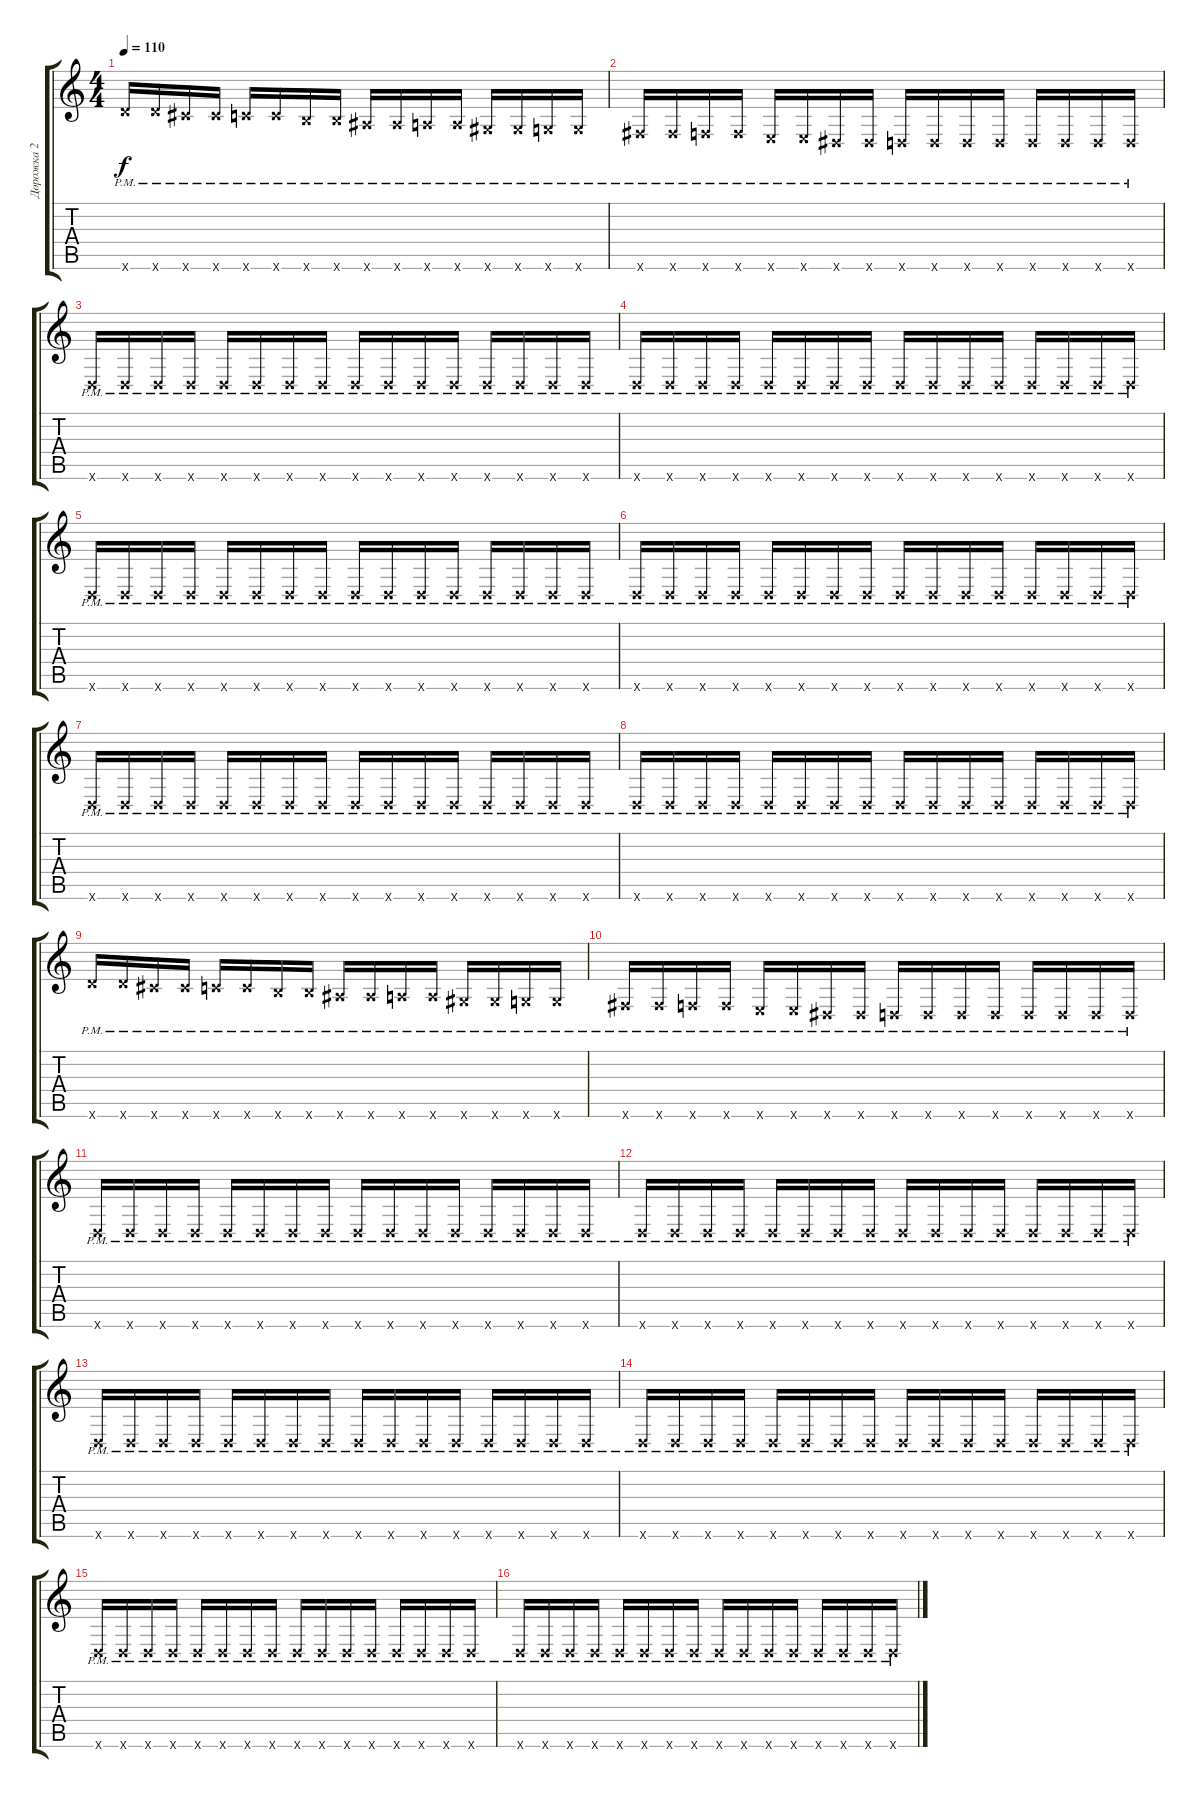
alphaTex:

\track ("Дорожка 2" "Дорожка 2") {instrument overdrivenguitar}
\staff {score tabs}
\tuning (E4 B3 G3 D3 A2 D2) {hide}
\ts (4 4)
\tempo 110
\clef g2
\ks c
12.6{pm x}.16{dy f volume 8 instrument overdrivenguitar} 12.6{pm x}.16 11.6{pm x}.16 11.6{pm x}.16 10.6{pm x}.16 10.6{pm x}.16 9.6{pm x}.16 9.6{pm x}.16 8.6{pm x}.16 8.6{pm x}.16 7.6{pm x}.16 7.6{pm x}.16 6.6{pm x}.16 6.6{pm x}.16 5.6{pm x}.16 5.6{pm x}.16 |
4.6{pm x}.16 4.6{pm x}.16 3.6{pm x}.16 3.6{pm x}.16 2.6{pm x}.16 2.6{pm x}.16 1.6{pm x}.16 1.6{pm x}.16 0.6{pm x}.16 0.6{pm x}.16 0.6{pm x}.16 0.6{pm x}.16 0.6{pm x}.16 0.6{pm x}.16 0.6{pm x}.16 0.6{pm x}.16 |
0.6{pm x}.16 0.6{pm x}.16 0.6{pm x}.16 0.6{pm x}.16 0.6{pm x}.16 0.6{pm x}.16 0.6{pm x}.16 0.6{pm x}.16 0.6{pm x}.16 0.6{pm x}.16 0.6{pm x}.16 0.6{pm x}.16 0.6{pm x}.16 0.6{pm x}.16 0.6{pm x}.16 0.6{pm x}.16 |
0.6{pm x}.16 0.6{pm x}.16 0.6{pm x}.16 0.6{pm x}.16 0.6{pm x}.16 0.6{pm x}.16 0.6{pm x}.16 0.6{pm x}.16 0.6{pm x}.16 0.6{pm x}.16 0.6{pm x}.16 0.6{pm x}.16 0.6{pm x}.16 0.6{pm x}.16 0.6{pm x}.16 0.6{pm x}.16 |
0.6{pm x}.16 0.6{pm x}.16 0.6{pm x}.16 0.6{pm x}.16 0.6{pm x}.16 0.6{pm x}.16 0.6{pm x}.16 0.6{pm x}.16 0.6{pm x}.16 0.6{pm x}.16 0.6{pm x}.16 0.6{pm x}.16 0.6{pm x}.16 0.6{pm x}.16 0.6{pm x}.16 0.6{pm x}.16 |
0.6{pm x}.16 0.6{pm x}.16 0.6{pm x}.16 0.6{pm x}.16 0.6{pm x}.16 0.6{pm x}.16 0.6{pm x}.16 0.6{pm x}.16 0.6{pm x}.16 0.6{pm x}.16 0.6{pm x}.16 0.6{pm x}.16 0.6{pm x}.16 0.6{pm x}.16 0.6{pm x}.16 0.6{pm x}.16 |
0.6{pm x}.16 0.6{pm x}.16 0.6{pm x}.16 0.6{pm x}.16 0.6{pm x}.16 0.6{pm x}.16 0.6{pm x}.16 0.6{pm x}.16 0.6{pm x}.16 0.6{pm x}.16 0.6{pm x}.16 0.6{pm x}.16 0.6{pm x}.16 0.6{pm x}.16 0.6{pm x}.16 0.6{pm x}.16 |
0.6{pm x}.16 0.6{pm x}.16 0.6{pm x}.16 0.6{pm x}.16 0.6{pm x}.16 0.6{pm x}.16 0.6{pm x}.16 0.6{pm x}.16 0.6{pm x}.16 0.6{pm x}.16 0.6{pm x}.16 0.6{pm x}.16 0.6{pm x}.16 0.6{pm x}.16 0.6{pm x}.16 0.6{pm x}.16 |
12.6{pm x}.16 12.6{pm x}.16 11.6{pm x}.16 11.6{pm x}.16 10.6{pm x}.16 10.6{pm x}.16 9.6{pm x}.16 9.6{pm x}.16 8.6{pm x}.16 8.6{pm x}.16 7.6{pm x}.16 7.6{pm x}.16 6.6{pm x}.16 6.6{pm x}.16 5.6{pm x}.16 5.6{pm x}.16 |
4.6{pm x}.16 4.6{pm x}.16 3.6{pm x}.16 3.6{pm x}.16 2.6{pm x}.16 2.6{pm x}.16 1.6{pm x}.16 1.6{pm x}.16 0.6{pm x}.16 0.6{pm x}.16 0.6{pm x}.16 0.6{pm x}.16 0.6{pm x}.16 0.6{pm x}.16 0.6{pm x}.16 0.6{pm x}.16 |
0.6{pm x}.16 0.6{pm x}.16 0.6{pm x}.16 0.6{pm x}.16 0.6{pm x}.16 0.6{pm x}.16 0.6{pm x}.16 0.6{pm x}.16 0.6{pm x}.16 0.6{pm x}.16 0.6{pm x}.16 0.6{pm x}.16 0.6{pm x}.16 0.6{pm x}.16 0.6{pm x}.16 0.6{pm x}.16 |
0.6{pm x}.16 0.6{pm x}.16 0.6{pm x}.16 0.6{pm x}.16 0.6{pm x}.16 0.6{pm x}.16 0.6{pm x}.16 0.6{pm x}.16 0.6{pm x}.16 0.6{pm x}.16 0.6{pm x}.16 0.6{pm x}.16 0.6{pm x}.16 0.6{pm x}.16 0.6{pm x}.16 0.6{pm x}.16 |
0.6{pm x}.16 0.6{pm x}.16 0.6{pm x}.16 0.6{pm x}.16 0.6{pm x}.16 0.6{pm x}.16 0.6{pm x}.16 0.6{pm x}.16 0.6{pm x}.16 0.6{pm x}.16 0.6{pm x}.16 0.6{pm x}.16 0.6{pm x}.16 0.6{pm x}.16 0.6{pm x}.16 0.6{pm x}.16 |
0.6{pm x}.16 0.6{pm x}.16 0.6{pm x}.16 0.6{pm x}.16 0.6{pm x}.16 0.6{pm x}.16 0.6{pm x}.16 0.6{pm x}.16 0.6{pm x}.16 0.6{pm x}.16 0.6{pm x}.16 0.6{pm x}.16 0.6{pm x}.16 0.6{pm x}.16 0.6{pm x}.16 0.6{pm x}.16 |
0.6{pm x}.16 0.6{pm x}.16 0.6{pm x}.16 0.6{pm x}.16 0.6{pm x}.16 0.6{pm x}.16 0.6{pm x}.16 0.6{pm x}.16 0.6{pm x}.16 0.6{pm x}.16 0.6{pm x}.16 0.6{pm x}.16 0.6{pm x}.16 0.6{pm x}.16 0.6{pm x}.16 0.6{pm x}.16 |
0.6{pm x}.16 0.6{pm x}.16 0.6{pm x}.16 0.6{pm x}.16 0.6{pm x}.16 0.6{pm x}.16 0.6{pm x}.16 0.6{pm x}.16 0.6{pm x}.16 0.6{pm x}.16 0.6{pm x}.16 0.6{pm x}.16 0.6{pm x}.16 0.6{pm x}.16 0.6{pm x}.16 0.6{pm x}.16
